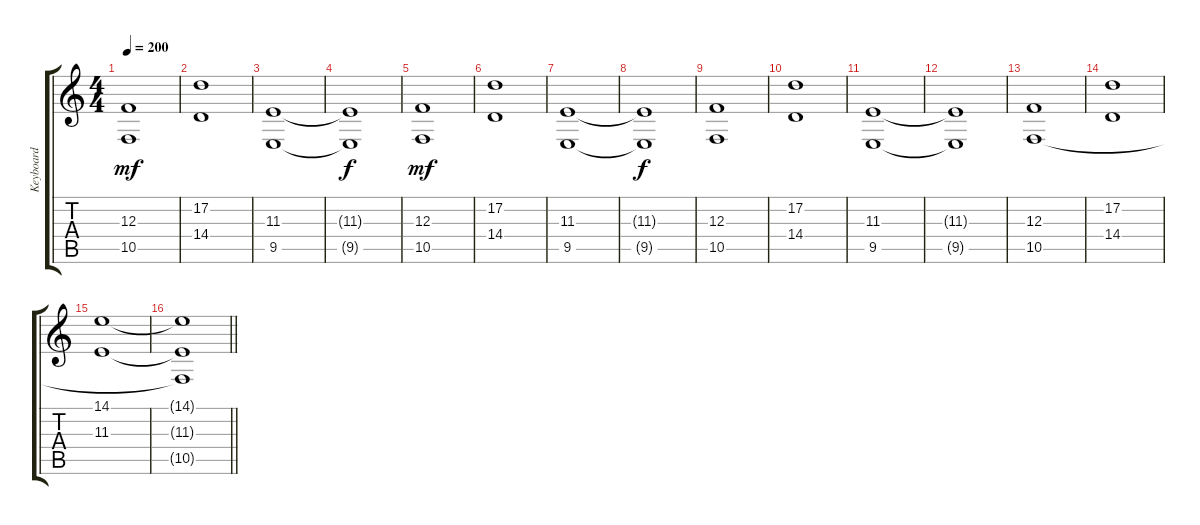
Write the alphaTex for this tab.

\track ("Keyboard" "Keyboard") {instrument choiraahs}
\staff {score tabs}
\tuning (D4 A3 F3 C3 G2 D2) {hide}
\ts (4 4)
\tempo 200
\clef g2
\ks c
(12.3 10.5).1{dy mf} |
(17.2 14.4).1 |
(11.3 9.5).1 |
(11.3{t} 9.5{t}).1{dy f} |
(12.3 10.5).1{dy mf} |
(17.2 14.4).1 |
(11.3 9.5).1 |
(11.3{t} 9.5{t}).1{dy f} |
(12.3 10.5).1 |
(17.2 14.4).1 |
(11.3 9.5).1 |
(11.3{t} 9.5{t}).1 |
(12.3 10.5).1 |
(17.2 14.4).1 |
(14.1 11.3).1 |
\barLineRight lightlight
(14.1{t} 11.3{t} 10.5{t}).1
